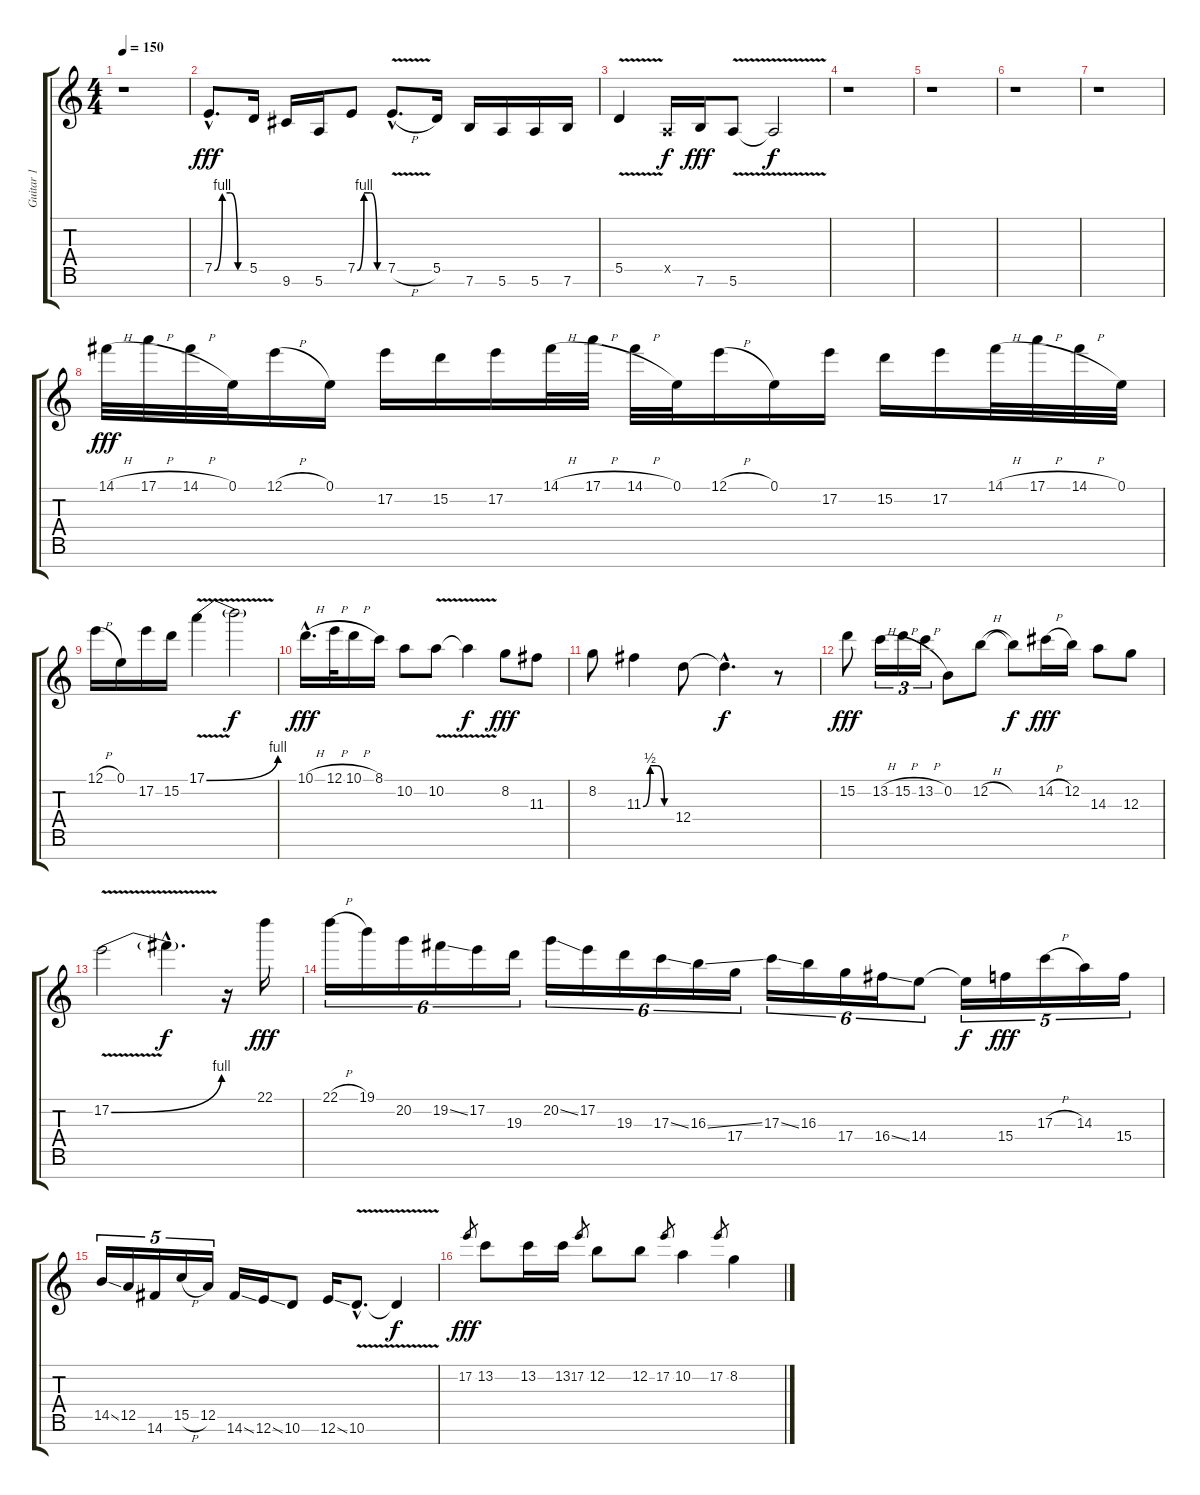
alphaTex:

\track ("Guitar 1" "Guitar 1") {instrument distortionguitar}
\staff {score tabs}
\tuning (E4 B3 G3 D3 A2 E2 B1) {hide}
\ts (4 4)
\tempo 150
\clef g2
\ks c
r.1{dy fff} |
7.5{be (custom 0 0 15 4 30 4 45 0 60 0) hac}.8{d} 5.5.16 9.6.16 5.6.16 7.5{be (custom 0 0 15 4 30 4 45 0 60 0)}.8 7.5{v h hac}.8{d} 5.5.16 7.6.16 5.6.16 5.6.16 7.6.16 |
5.5{v}.4 0.5{x}.16{dy f} 7.6.16{dy fff} 5.6{v}.8 5.6{t}.2{dy f} |
r.1 |
r.1 |
r.1 |
r.1 |
14.1{h}.32{dy fff} 17.1{h}.32 14.1{h}.32 0.1.32 12.1{h}.16 0.1.16 17.2.16 15.2.16 17.2.16 14.1{h}.32 17.1{h}.32 14.1{h}.32 0.1.32 12.1{h}.16 0.1.16 17.2.16 15.2.16 17.2.16 14.1{h}.32 17.1{h}.32 14.1{h}.32 0.1.32 |
12.1{h}.16 0.1.16 17.2.16 15.2.16 17.1{be (bend 0 0 60 4) v}.4 17.1{t}.2{dy f} |
10.1{h hac}.16{d dy fff balance 8} 12.1{h}.32 10.1{h}.16 8.1.16 10.2.8 10.2{v}.8 10.2{t}.4{dy f} 8.2.8{dy fff} 11.3.8 |
8.2.8 11.3{be (custom 0 0 15 2 30 2 45 0 60 0)}.4 12.4.8 12.4{hac t}.4{d dy f} r.8 |
15.2.8{dy fff} 13.2{h}.16{tu (3 2)} 15.2{h}.16{tu (3 2)} 13.2{h}.16{tu (3 2)} 0.2.8 12.2{h}.8 12.2{t}.8{dy f} 14.2{h}.16{dy fff} 12.2.16 14.3.8 12.3.8 |
17.2{be (bend 0 0 60 4) v}.2 17.2{hac t}.4{d dy f} r.16 22.1.16{dy fff} |
22.1{h}.16{tu (6 4)} 19.1.16{tu (6 4)} 20.2.16{tu (6 4)} 19.2{ss}.16{tu (6 4)} 17.2.16{tu (6 4)} 19.3.16{tu (6 4)} 20.2{ss}.16{tu (6 4)} 17.2.16{tu (6 4)} 19.3.16{tu (6 4)} 17.3{ss}.16{tu (6 4)} 16.3{ss}.16{tu (6 4)} 17.4.16{tu (6 4)} 17.3{ss}.16{tu (6 4)} 16.3.16{tu (6 4)} 17.4.16{tu (6 4)} 16.4{ss}.16{tu (6 4)} 14.4.8{tu (6 4)} 14.4{t}.16{tu (5 4) dy f} 15.4.16{tu (5 4) dy fff} 17.3{h}.16{tu (5 4)} 14.3.16{tu (5 4)} 15.4.16{tu (5 4)} |
14.5{ss}.16{tu (5 4)} 12.5.16{tu (5 4)} 14.6.16{tu (5 4)} 15.5{h}.16{tu (5 4)} 12.5.16{tu (5 4)} 14.6{ss}.16 12.6{ss}.16 10.6.8 12.6{ss}.16 10.6{v hac}.8{d} 10.6{t}.4{dy f} |
17.2.8{gr dy fff} 13.2.8 13.2.16 13.2.16 17.2.8{gr} 12.2.8 12.2.8 17.2.8{gr} 10.2.4 17.2.8{gr} 8.2.4
